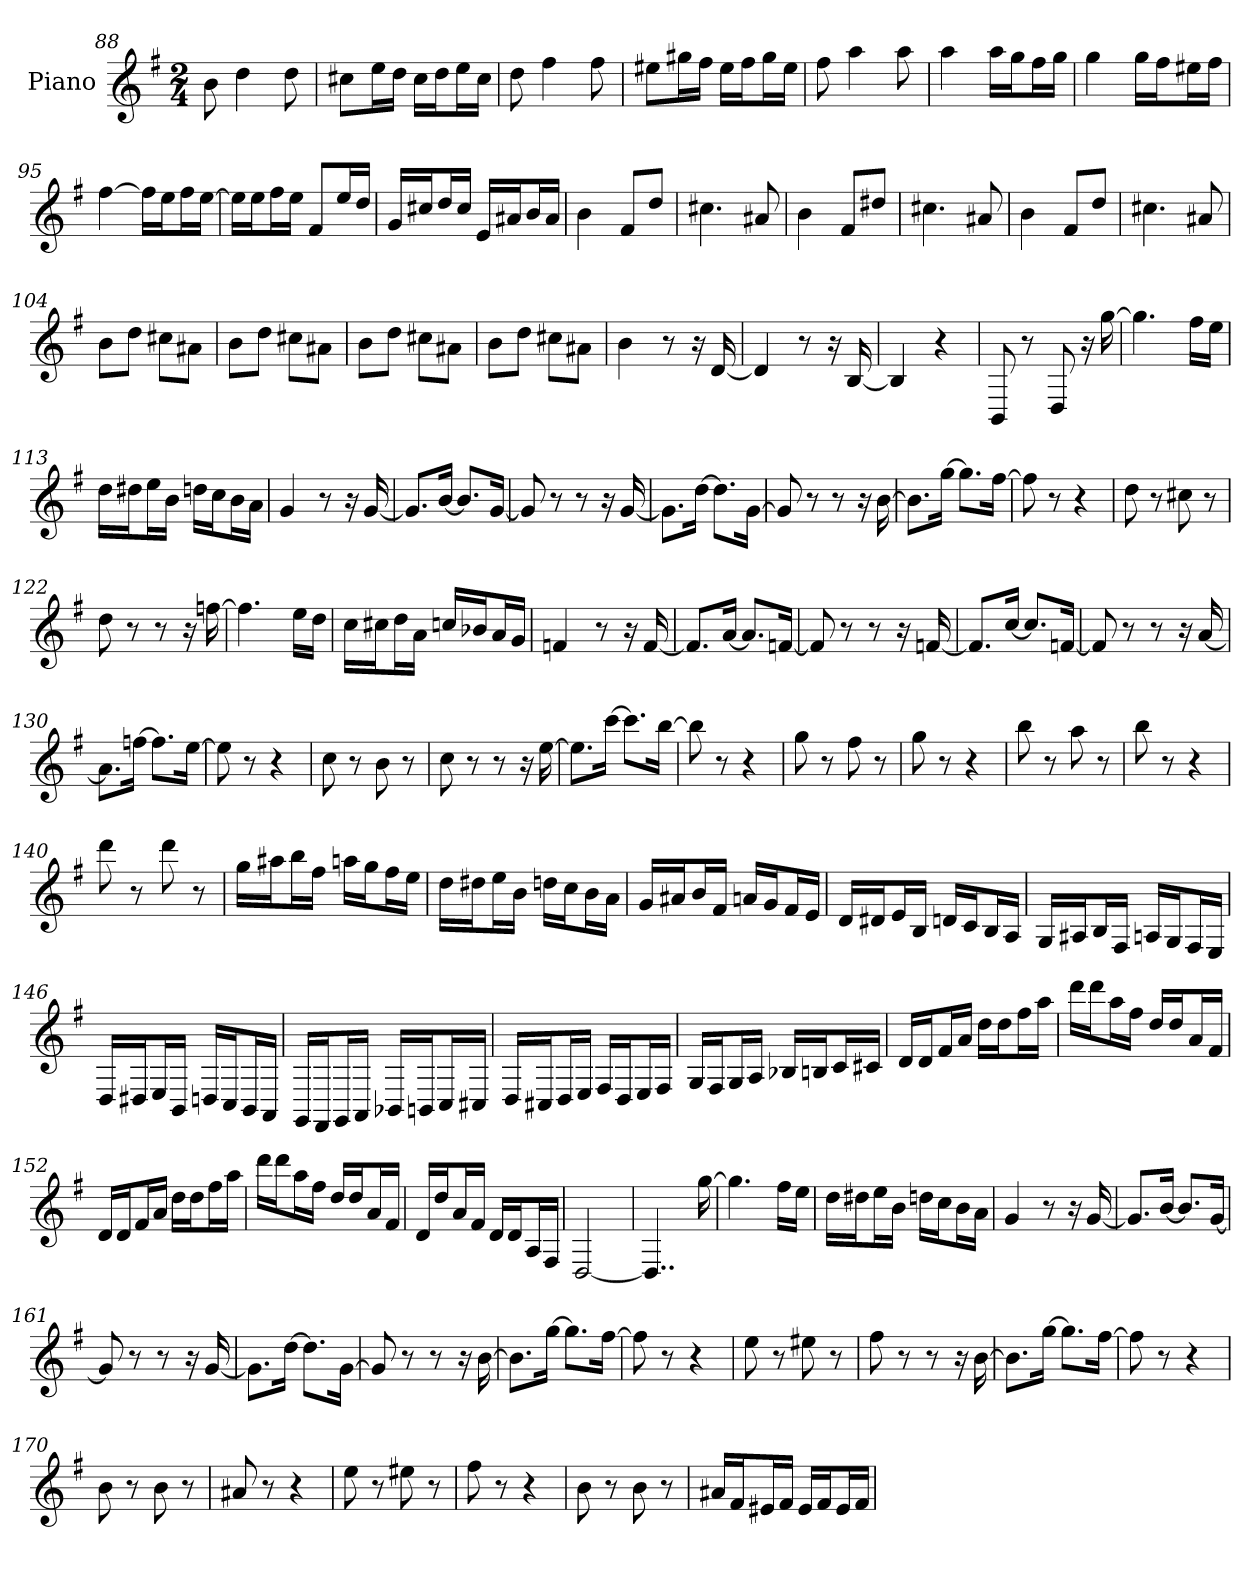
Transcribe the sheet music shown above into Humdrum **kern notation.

**kern
*part1
*staff1
*I"Piano
*I'Pno
*clefG2
*k[f#]
*G:
*M2/4
=88
8b
4dd
8dd
=89
8cc#X\L
16ee\L
16dd\JJ
16cc#\LL
16dd\J
16ee\L
16cc#\JJ
=90
8dd
4ff#
8ff#
=91
8ee#X\L
16gg#X\L
16ff#\JJ
16ee#\LL
16ff#\J
16gg#\L
16ee#\JJ
=92
8ff#
4aa
8aa
=93
4aa
16aa\LL
16gg\J
16ff#\L
16gg\JJ
=94
4gg
16gg\LL
16ff#\J
16ee#X\L
16ff#\JJ
=95
[4ff#
16ff#\LL]
16ee\J
16ff#\L
[16ee\JJ
=96
16ee\LL]
16ee\J
16ff#\L
16ee\JJ
8f#/L
16ee/L
16dd/JJ
=97
16g/LL
16cc#X/J
16dd/L
16cc#/JJ
16e/LL
16a#X/J
16b/L
16a#/JJ
=98
4b
8f#/L
8dd/J
=99
4.cc#X
8a#X
=100
4b
8f#/L
8dd#X/J
=101
4.cc#X
8a#X
=102
4b
8f#/L
8dd/J
=103
4.cc#X
8a#X
=104
8b\L
8dd\J
8cc#X\L
8a#X\J
=105
8b\L
8dd\J
8cc#X\L
8a#X\J
=106
8b\L
8dd\J
8cc#X\L
8a#X\J
=107
8b\L
8dd\J
8cc#X\L
8a#X\J
=108
4b
8r
16r
[16d
=109
4d]
8r
16r
[16B
=110
4B]
4r
=111
8BB
8r
8D
16r
[16gg
=112
4.gg]
16ff#\LL
16ee\JJ
=113
16dd\LL
16dd#X\J
16ee\L
16b\JJ
16ddn\LL
16cc\J
16b\L
16a\JJ
=114
4g
8r
16r
[16g
=115
8.g/L]
[16b/Jk
8.b/L]
[16g/Jk
=116
8g]
8r
8r
16r
[16g
=117
8.g\L]
[16dd\Jk
8.dd\L]
[16g\Jk
=118
8g]
8r
8r
16r
[16b
=119
8.b\L]
[16gg\Jk
8.gg\L]
[16ff#\Jk
=120
8ff#]
8r
4r
=121
8dd
8r
8cc#X
8r
=122
8dd
8r
8r
16r
[16ffn
=123
4.ff]
16ee\LL
16dd\JJ
=124
16cc\LL
16cc#X\J
16dd\L
16a\JJ
16ccn/LL
16b-X/J
16a/L
16g/JJ
=125
4fn
8r
16r
[16f
=126
8.f/L]
[16a/Jk
8.a/L]
[16fn/Jk
=127
8f]
8r
8r
16r
[16fn
=128
8.f/L]
[16cc/Jk
8.cc/L]
[16fn/Jk
=129
8f]
8r
8r
16r
[16a
=130
8.a\L]
[16ffn\Jk
8.ff\L]
[16ee\Jk
=131
8ee]
8r
4r
=132
8cc
8r
8b
8r
=133
8cc
8r
8r
16r
[16ee
=134
8.ee\L]
[16ccc\Jk
8.ccc\L]
[16bb\Jk
=135
8bb]
8r
4r
=136
8gg
8r
8ff#
8r
=137
8gg
8r
4r
=138
8bb
8r
8aa
8r
=139
8bb
8r
4r
=140
8ddd
8r
8ddd
8r
=141
16gg\LL
16aa#X\J
16bb\L
16ff#\JJ
16aan\LL
16gg\J
16ff#\L
16ee\JJ
=142
16dd\LL
16dd#X\J
16ee\L
16b\JJ
16ddn\LL
16cc\J
16b\L
16a\JJ
=143
16g/LL
16a#X/J
16b/L
16f#/JJ
16an/LL
16g/J
16f#/L
16e/JJ
=144
16d/LL
16d#X/J
16e/L
16B/JJ
16dn/LL
16c/J
16B/L
16A/JJ
=145
16G/LL
16A#X/J
16B/L
16F#/JJ
16An/LL
16G/J
16F#/L
16E/JJ
=146
16D/LL
16D#X/J
16E/L
16BB/JJ
16Dn/LL
16C/J
16BB/L
16AA/JJ
=147
16GG/LL
16FF#/J
16GG/L
16AA/JJ
16BB-X/LL
16BBn/J
16C/L
16C#X/JJ
=148
16D/LL
16C#X/J
16D/L
16E/JJ
16F#/LL
16D/J
16E/L
16F#/JJ
=149
16G/LL
16F#/J
16G/L
16A/JJ
16B-X/LL
16Bn/J
16c/L
16c#X/JJ
=150
16d/LL
16d/J
16f#/L
16a/JJ
16dd\LL
16dd\J
16ff#\L
16aa\JJ
=151
16ddd\LL
16ddd\J
16aa\L
16ff#\JJ
16dd/LL
16dd/J
16a/L
16f#/JJ
=152
16d/LL
16d/J
16f#/L
16a/JJ
16dd\LL
16dd\J
16ff#\L
16aa\JJ
=153
16ddd\LL
16ddd\J
16aa\L
16ff#\JJ
16dd/LL
16dd/J
16a/L
16f#/JJ
=154
16d/LL
16dd/J
16a/L
16f#/JJ
16d/LL
16d/J
16A/L
16F#/JJ
=155
[2D
=156
4..D]
[16gg
=157
4.gg]
16ff#\LL
16ee\JJ
=158
16dd\LL
16dd#X\J
16ee\L
16b\JJ
16ddn\LL
16cc\J
16b\L
16a\JJ
=159
4g
8r
16r
[16g
=160
8.g/L]
[16b/Jk
8.b/L]
[16g/Jk
=161
8g]
8r
8r
16r
[16g
=162
8.g\L]
[16dd\Jk
8.dd\L]
[16g\Jk
=163
8g]
8r
8r
16r
[16b
=164
8.b\L]
[16gg\Jk
8.gg\L]
[16ff#\Jk
=165
8ff#]
8r
4r
=166
8ee
8r
8ee#X
8r
=167
8ff#
8r
8r
16r
[16b
=168
8.b\L]
[16gg\Jk
8.gg\L]
[16ff#\Jk
=169
8ff#]
8r
4r
=170
8b
8r
8b
8r
=171
8a#X
8r
4r
=172
8ee
8r
8ee#X
8r
=173
8ff#
8r
4r
=174
8b
8r
8b
8r
=175
16a#X/LL
16f#/J
16e#X/L
16f#/JJ
16e#/LL
16f#/J
16e#/L
16f#/JJ
=
*-
